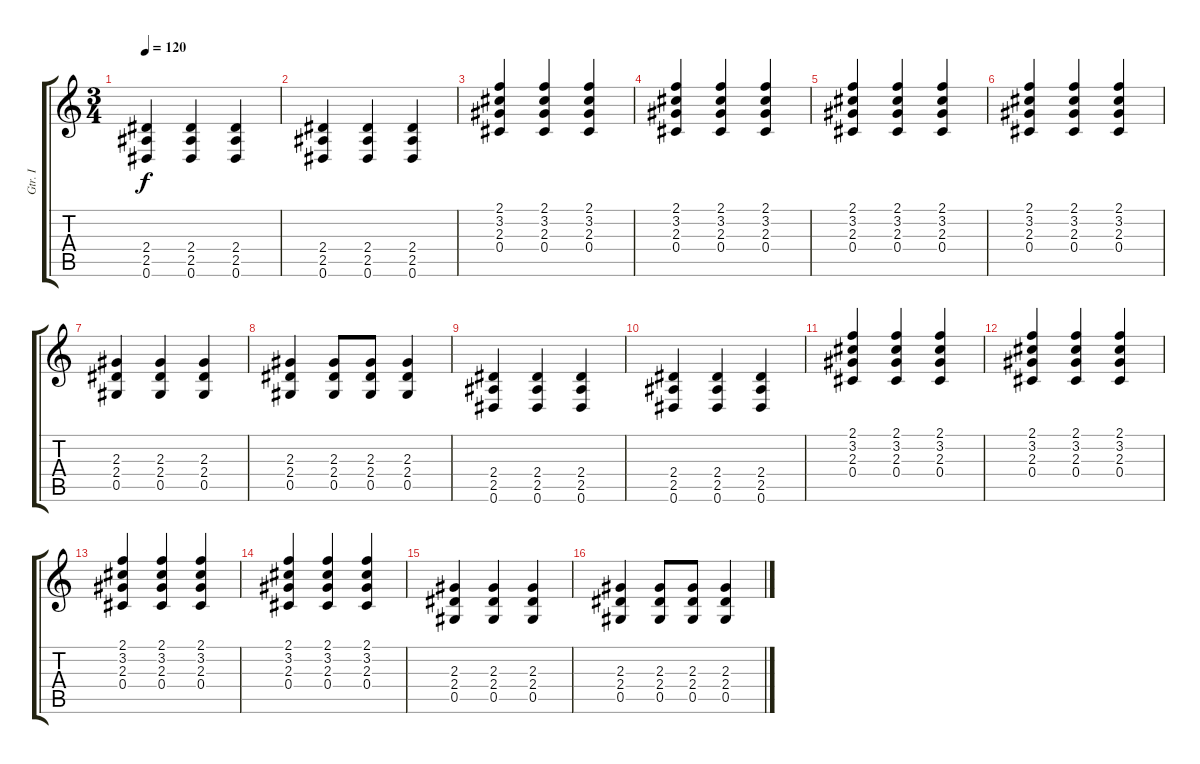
\track ("Gtr. I" "Gtr. I") {instrument acousticguitarsteel}
\staff {score tabs}
\tuning (Eb4 Bb3 Gb3 Db3 Ab2 Eb2) {hide}
\ts (3 4)
\tempo 120
\clef g2
\ks c
(2.4 2.5 0.6).4{dy f} (2.4 2.5 0.6).4 (2.4 2.5 0.6).4 |
(2.4 2.5 0.6).4 (2.4 2.5 0.6).4 (2.4 2.5 0.6).4 |
(2.1 3.2 2.3 0.4).4 (2.1 3.2 2.3 0.4).4 (2.1 3.2 2.3 0.4).4 |
(2.1 3.2 2.3 0.4).4 (2.1 3.2 2.3 0.4).4 (2.1 3.2 2.3 0.4).4 |
(2.1 3.2 2.3 0.4).4 (2.1 3.2 2.3 0.4).4 (2.1 3.2 2.3 0.4).4 |
(2.1 3.2 2.3 0.4).4 (2.1 3.2 2.3 0.4).4 (2.1 3.2 2.3 0.4).4 |
(2.3 2.4 0.5).4 (2.3 2.4 0.5).4 (2.3 2.4 0.5).4 |
(2.3 2.4 0.5).4 (2.3 2.4 0.5).8 (2.3 2.4 0.5).8 (2.3 2.4 0.5).4 |
(2.4 2.5 0.6).4 (2.4 2.5 0.6).4 (2.4 2.5 0.6).4 |
(2.4 2.5 0.6).4 (2.4 2.5 0.6).4 (2.4 2.5 0.6).4 |
(2.1 3.2 2.3 0.4).4 (2.1 3.2 2.3 0.4).4 (2.1 3.2 2.3 0.4).4 |
(2.1 3.2 2.3 0.4).4 (2.1 3.2 2.3 0.4).4 (2.1 3.2 2.3 0.4).4 |
(2.1 3.2 2.3 0.4).4 (2.1 3.2 2.3 0.4).4 (2.1 3.2 2.3 0.4).4 |
(2.1 3.2 2.3 0.4).4 (2.1 3.2 2.3 0.4).4 (2.1 3.2 2.3 0.4).4 |
(2.3 2.4 0.5).4 (2.3 2.4 0.5).4 (2.3 2.4 0.5).4 |
(2.3 2.4 0.5).4 (2.3 2.4 0.5).8 (2.3 2.4 0.5).8 (2.3 2.4 0.5).4
